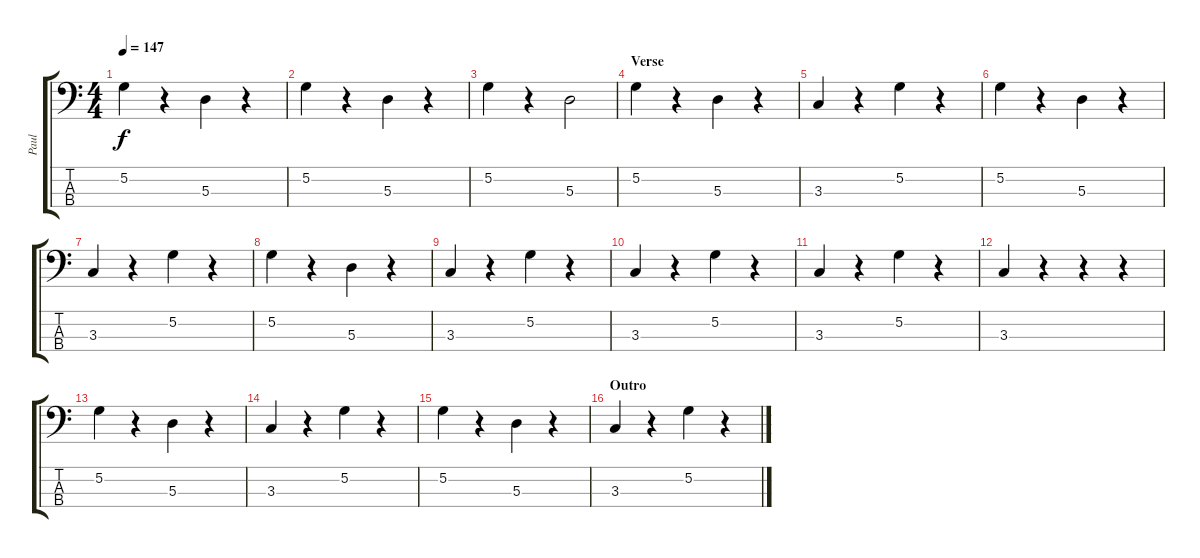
\track ("Paul" "Paul") {instrument acousticguitarnylon}
\staff {score tabs}
\tuning (G2 D2 A1 E1) {hide}
\ts (4 4)
\tempo 147
\clef f4
\ks c
5.2.4{dy f} r.4 5.3.4 r.4 |
5.2.4 r.4 5.3.4 r.4 |
5.2.4 r.4 5.3.2 |
\section ("" "Verse")
5.2.4 r.4 5.3.4 r.4 |
3.3.4 r.4 5.2.4 r.4 |
5.2.4 r.4 5.3.4 r.4 |
3.3.4 r.4 5.2.4 r.4 |
5.2.4 r.4 5.3.4 r.4 |
3.3.4 r.4 5.2.4 r.4 |
3.3.4 r.4 5.2.4 r.4 |
3.3.4 r.4 5.2.4 r.4 |
3.3.4 r.4 r.4 r.4 |
5.2.4 r.4 5.3.4 r.4 |
3.3.4 r.4 5.2.4 r.4 |
5.2.4 r.4 5.3.4 r.4 |
\section ("" "Outro")
3.3.4 r.4 5.2.4 r.4
